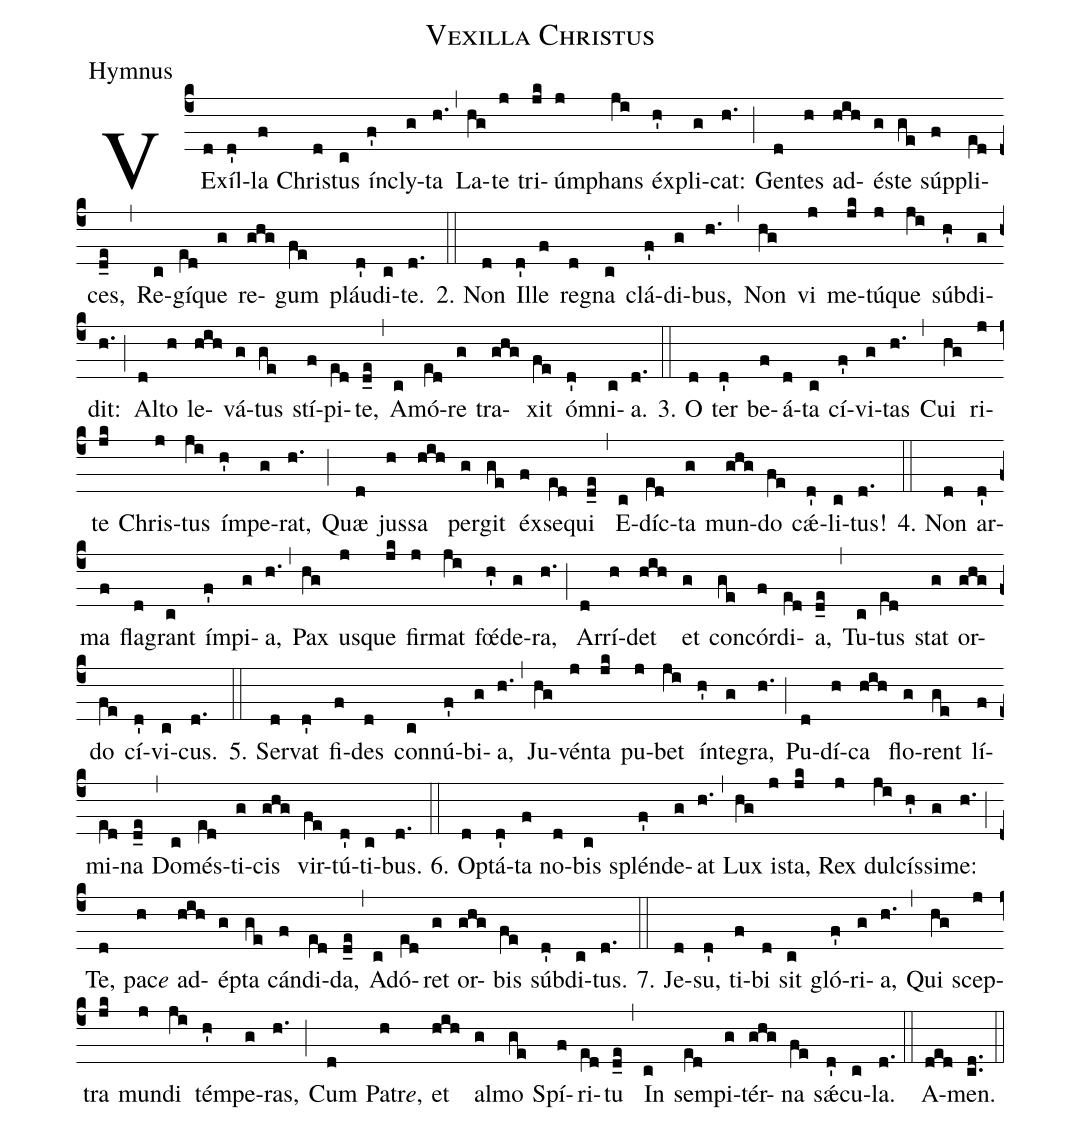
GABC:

name: Vexilla Christus;
office-part: Hymnus;
%%
(c4) VE(d)xíl(d')la(f) Chris(d)tus(c) ín(f')cly(g)ta(h.) (,) La(hg)te(j) tri(jk)úm(j)phans(ji) éx(h')pli(g)cat:(h.) (;) Gen(d)tes(h) ad(hih)és(g)te(ge) súp(f)pli(e[ll:1]d)ces,(d_e) (,) Re(c)gí(e[ll:1]d)que(g) re(ghg)gum(fe) pláu(d')di(c)te.(d.) (::)
2. Non(d) Il(d')le(f) re(d)gna(c) clá(f')di(g)bus,(h.) (,) Non(hg) vi(j) me(jk)tú(j)que(ji) súb(h')di(g)dit:(h.) (;) Al(d)to(h) le(hih)vá(g)tus(ge) stí(f)pi(e[ll:1]d)te,(d_e) (,) A(c)mó(e[ll:1]d)re(g) tra(ghg)xit(fe) óm(d')ni(c)a.(d.) (::)
3. O(d) ter(d') be(f)á(d)ta(c) cí(f')vi(g)tas(h.) (,) Cui(hg) ri(j)te(jk) Chris(j)tus(ji) ím(h')pe(g)rat,(h.) (;) Quæ(d) jus(h)sa(hih) per(g)git(ge) éx(f)se(e[ll:1]d)qui(d_e) (,) E(c)díc(e[ll:1]d)ta(g) mun(ghg)do(fe) cǽ(d')li(c)tus!(d.) (::)
4. Non(d) ar(d')ma(f) fla(d)grant(c) ím(f')pi(g)a,(h.) (,) Pax(hg) us(j)que(jk) fir(j)mat(ji) fœ́(h')de(g)ra,(h.) (;) Ar(d)rí(h)det(hih) et(g) con(ge)cór(f)di(e[ll:1]d)a,(d_e) (,) Tu(c)tus(e[ll:1]d) stat(g) or(ghg)do(fe) cí(d')vi(c)cus.(d.) (::)
5. Ser(d)vat(d') fi(f)des(d) con(c)nú(f')bi(g)a,(h.) (,) Ju(hg)vén(j)ta(jk) pu(j)bet(ji) ín(h')te(g)gra,(h.) (;) Pu(d)dí(h)ca(hih) flo(g)rent(ge) lí(f)mi(e[ll:1]d)na(d_e) (,) Do(c)més(e[ll:1]d)ti(g)cis(ghg) vir(fe)tú(d')ti(c)bus.(d.) (::)
6. Op(d)tá(d')ta(f) no(d)bis(c) splén(f')de(g)at(h.) (,) Lux(hg) is(j)ta,(jk) Rex(j) dul(ji)cís(h')si(g)me:(h.) (;) Te,(d) pac<i>e</i>(h) ad(hih)ép(g)ta(ge) cán(f)di(e[ll:1]d)da,(d_e) (,) Ad(c)ó(e[ll:1]d)ret(g) or(ghg)bis(fe) súb(d')di(c)tus.(d.) (::)
7. Je(d)su,(d') ti(f)bi(d) sit(c) gló(f')ri(g)a,(h.) (,) Qui(hg) scep(j)tra(jk) mun(j)di(ji) tém(h')pe(g)ras,(h.) (;) Cum(d) Patr<i>e</i>,(h) et(hih) al(g)mo(ge) Spí(f)ri(e[ll:1]d)tu(d_e) (,) In(c) sem(e[ll:1]d)pi(g)tér(ghg)na(fe) sǽ(d')cu(c)la.(d.) (::)
A(ded)men.(cd..) (::)
